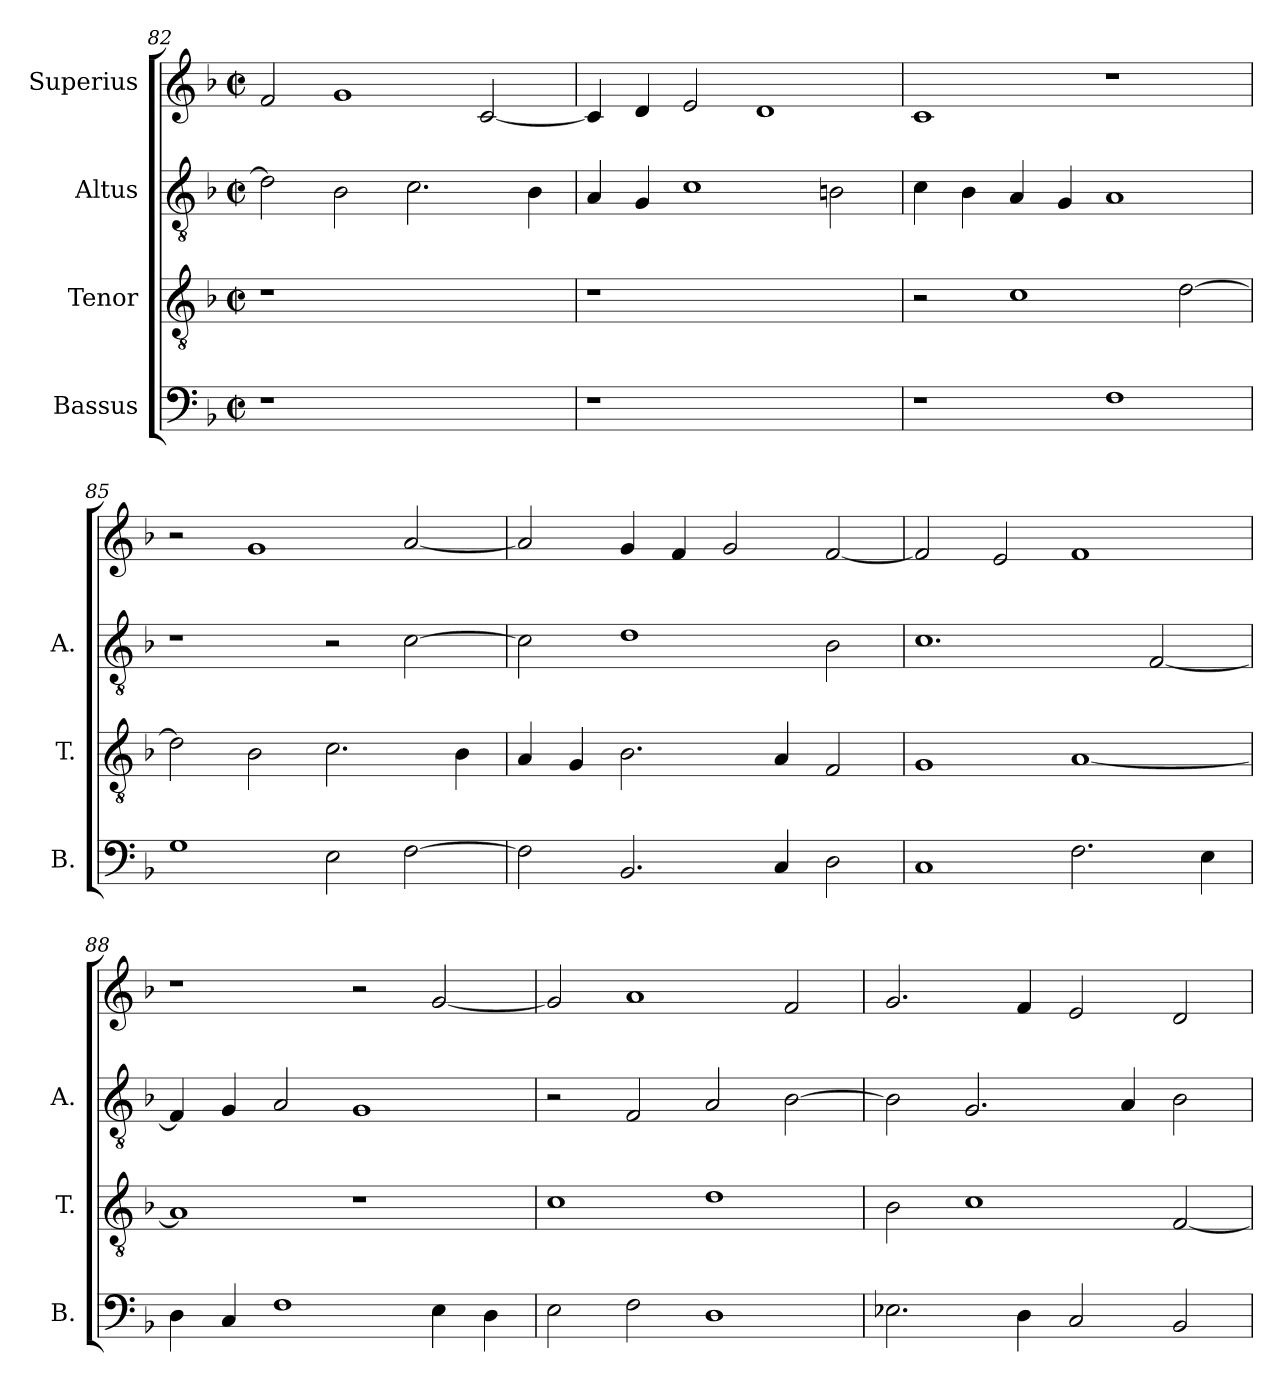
**kern	**kern	**kern	**kern
*part4	*part3	*part2	*part1
*staff4	*staff3	*staff2	*staff1
*I"Bassus	*I"Tenor	*I"Altus	*I"Superius
*I'B.	*I'T.	*I'A.	*
*clefF4	*clefGv2	*clefGv2	*clefG2
*	*ITrd7c12	*ITrd7c12	*
*k[b-]	*k[b-]	*k[b-]	*k[b-]
*F:	*F:	*F:	*F:
*M2/2	*M2/2	*M2/2	*M2/2
*met(c|)	*met(c|)	*met(c|)	*met(c|)
=82	=82	=82	=82
!LO:N:vis=1	!LO:N:vis=1	!	!
1r	1r	2Di\]	2fi/
.	.	2BB-i\	1gi
1ryy	1ryy	2.Ci\	.
.	.	.	[<2ci/
.	.	4BB-i\	.
=83	=83	=83	=83
!LO:N:vis=1	!LO:N:vis=1	!	!
1r	1r	4AAi/	4ci/]
.	.	4GGi/	4di/
.	.	1Ci	2ei/
1ryy	1ryy	.	1di
.	.	2BBni\	.
=84	=84	=84	=84
1r	2r	4Ci\	1ci
.	.	4BB-i\	.
.	1Ci	4AAi/	.
.	.	4GGi/	.
1Fi	.	1AAi	1r
.	[>2Di\	.	.
=85	=85	=85	=85
1Gi	2Di\]	1r	2r
.	2BB-i\	.	1gi
2Ei\	2.Ci\	2r	.
[>2Fi\	.	[>2Ci\	[<2ai/
.	4BB-i\	.	.
=86	=86	=86	=86
2Fi\]	4AAi/	2Ci\]	2ai/]
.	4GGi/	.	.
2.BB-i/	2.BB-i\	1Di	4gi/
.	.	.	4fi/
.	.	.	2gi/
4Ci/	4AAi/	.	.
2Di\	2FFi/	2BB-i\	[<2fi/
!!LO:LB:g=z
=87	=87	=87	=87
1Ci	1GGi	1.Ci	2fi/]
.	.	.	2ei/
2.Fi\	[<1AAi	.	1fi
.	.	[<2FFi/	.
4Ei\	.	.	.
=88	=88	=88	=88
4Di\	1AAi]	4FFi/]	1r
4Ci/	.	4GGi/	.
1Fi	.	2AAi/	.
.	1r	1GGi	2r
4Ei\	.	.	[<2gi/
4Di\	.	.	.
=89	=89	=89	=89
2Ei\	1Ci	2r	2gi/]
2Fi\	.	2FFi/	1ai
1Di	1Di	2AAi/	.
.	.	[>2BB-i\	2fi/
=90	=90	=90	=90
2.E-Xi\	2BB-i\	2BB-i\]	2.gi/
.	1Ci	2.GGi/	.
4Di\	.	.	4fi/
2Ci/	.	.	2ei/
.	.	4AAi/	.
2BB-i/	[<2FFi/	2BB-i\	2di/
=	=	=	=
*-	*-	*-	*-
